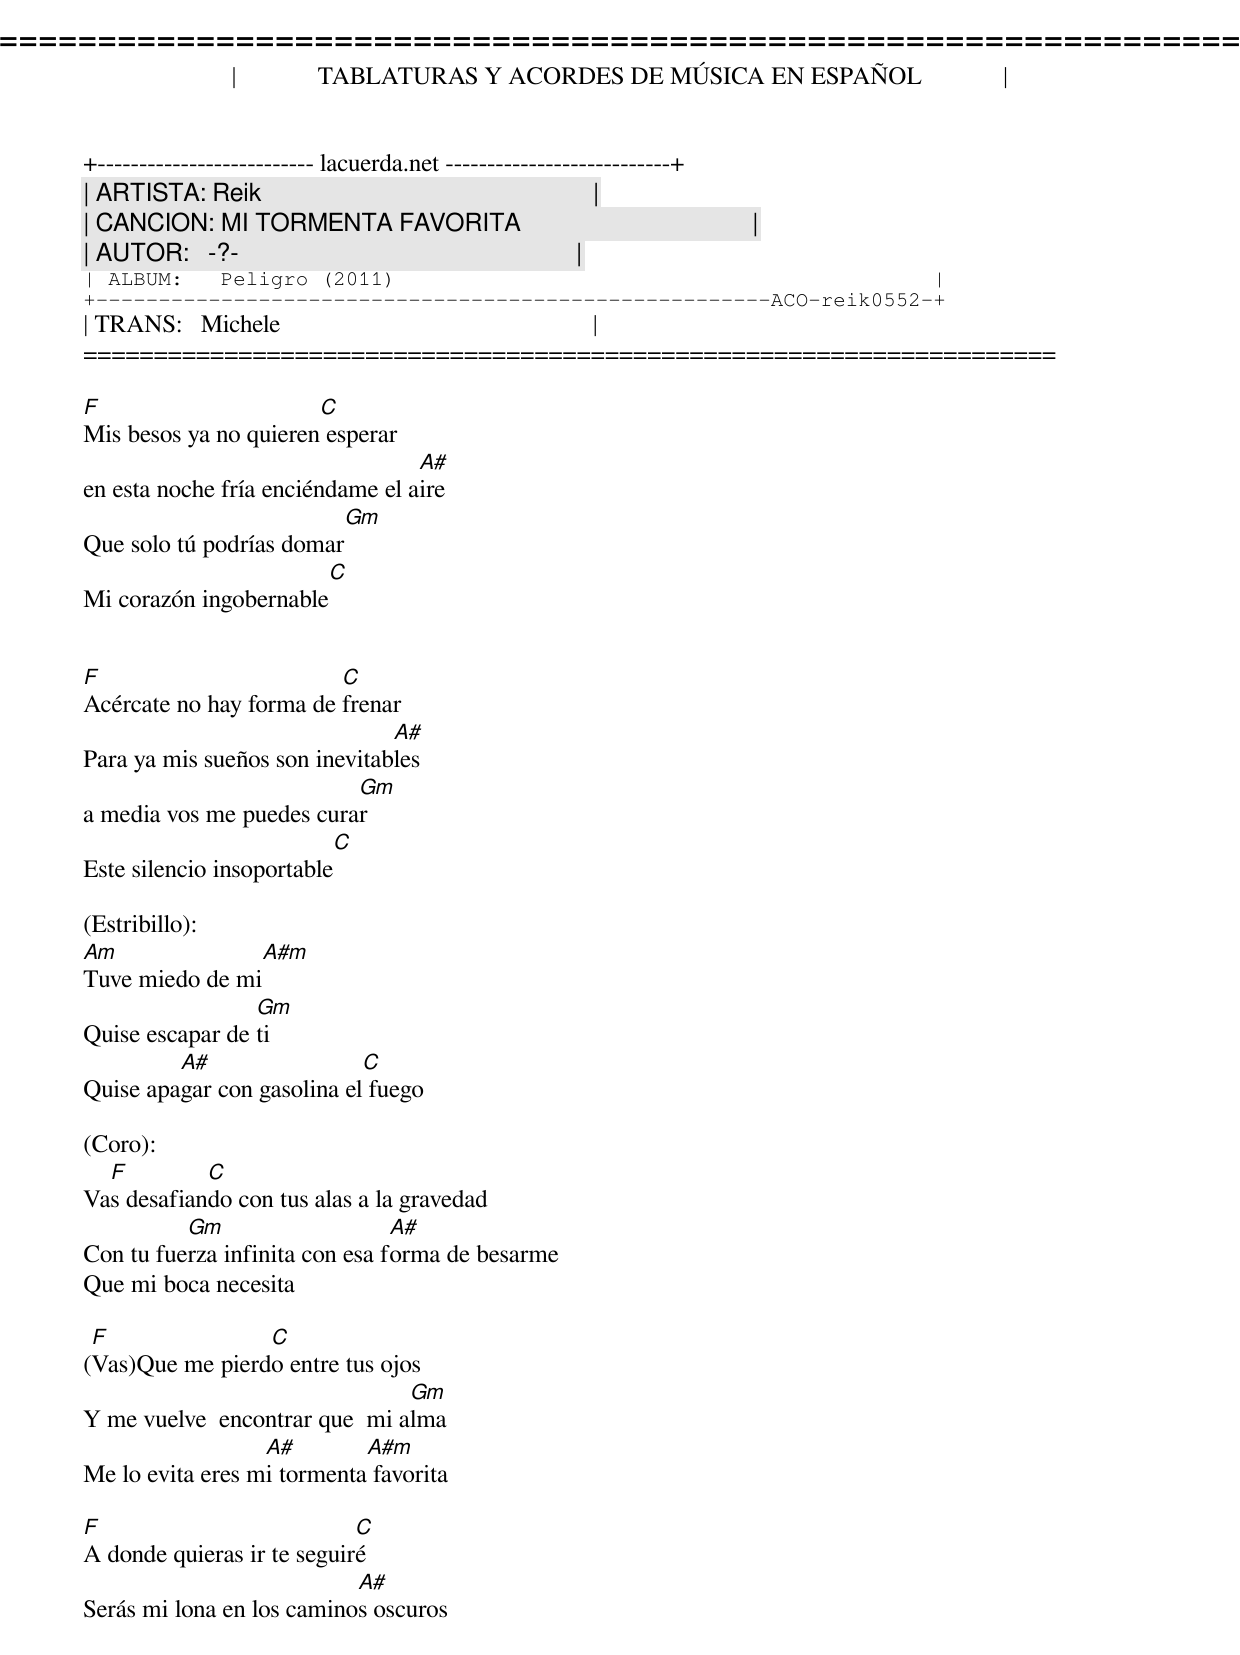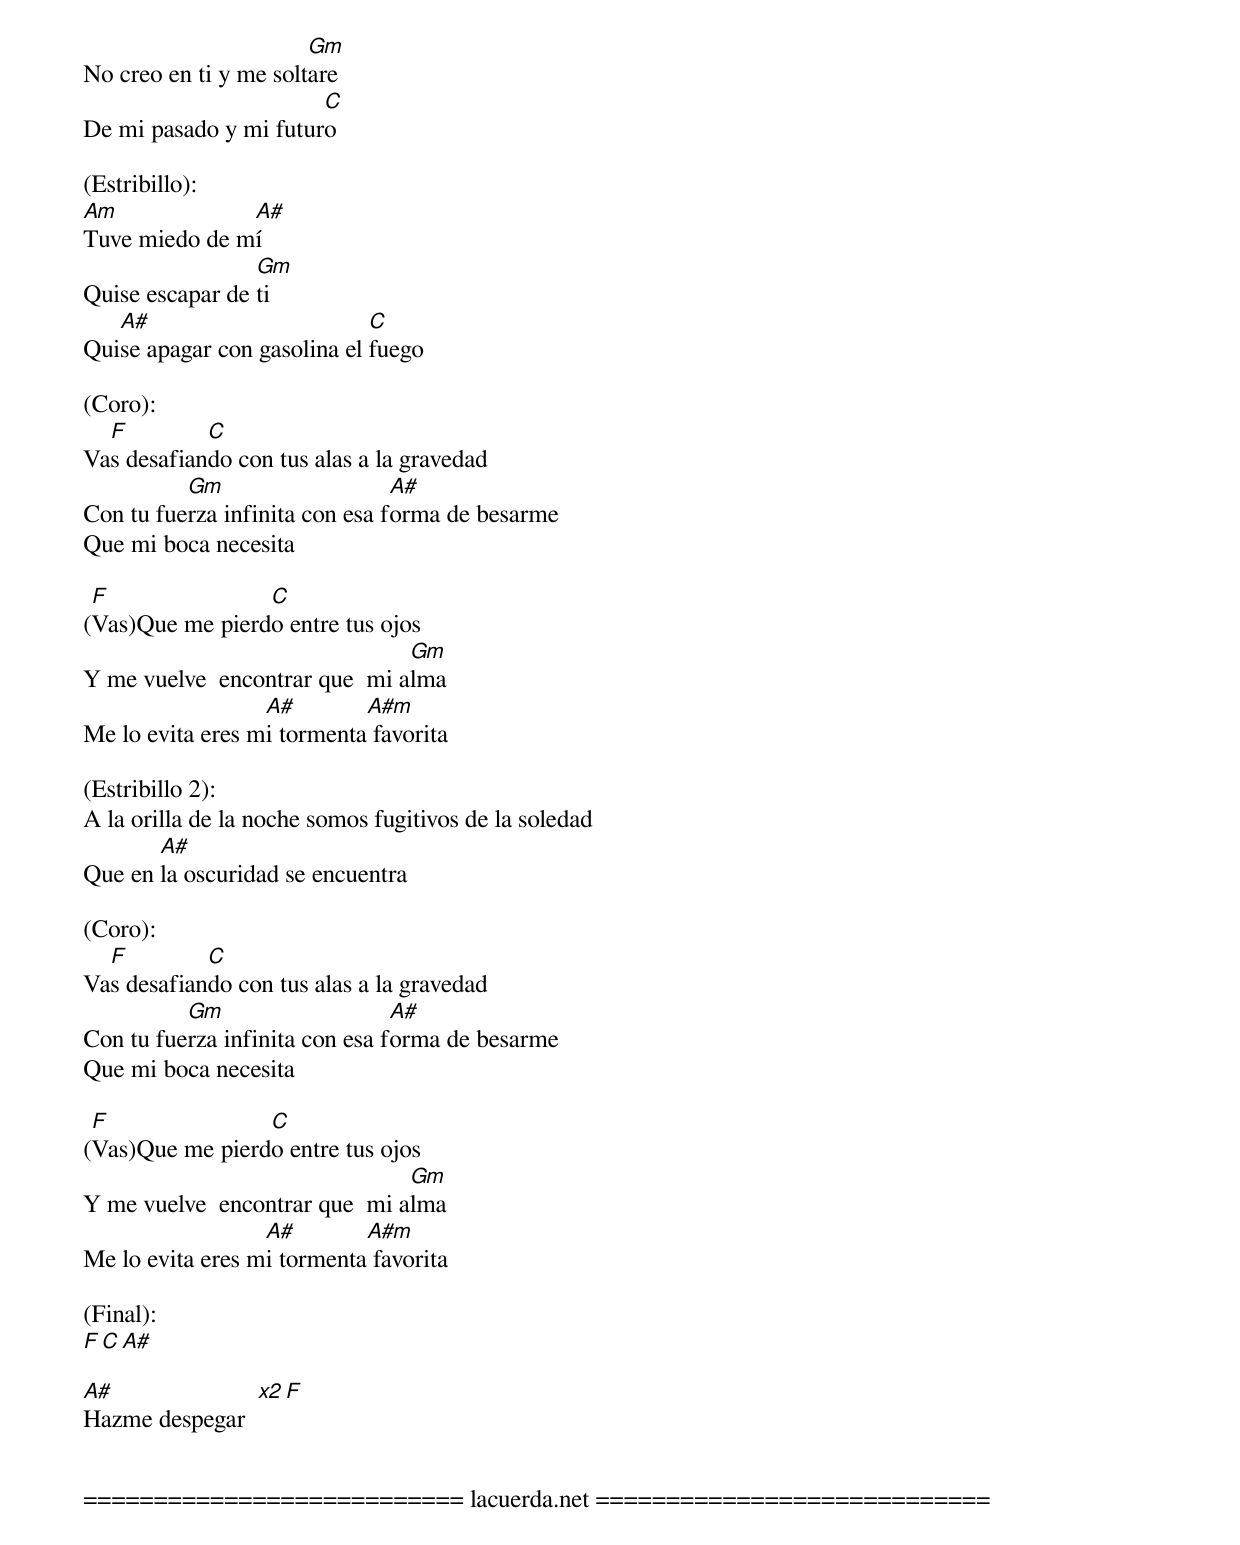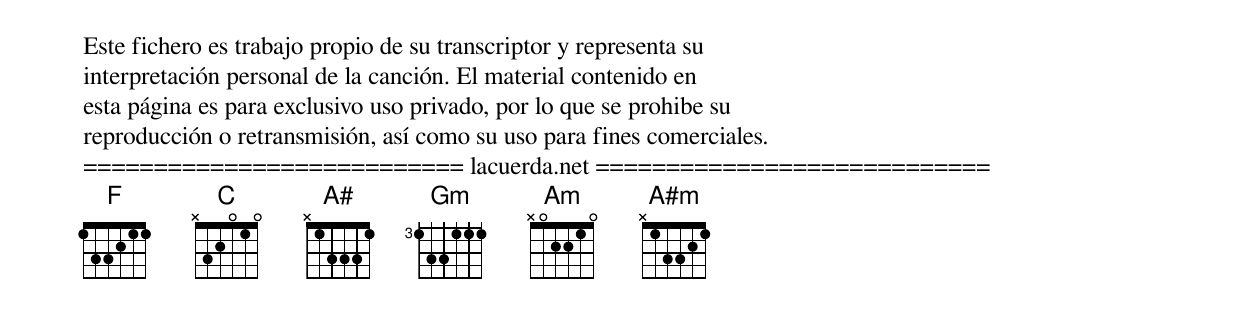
=====================================================================
|             TABLATURAS Y ACORDES DE MÚSICA EN ESPAÑOL             |
+-------------------------- lacuerda.net ---------------------------+
| ARTISTA: Reik                                                     |
| CANCION: MI TORMENTA FAVORITA                                     |
| AUTOR:   -?-                                                      |
| ALBUM:   Peligro (2011)                                           |
+------------------------------------------------------ACO-reik0552-+
| TRANS:   Michele                                                  |
=====================================================================

F                      C
Mis besos ya no quieren esperar
                                  A#
en esta noche fría enciéndame el aire
                         Gm
Que solo tú podrías domar
                       C
Mi corazón ingobernable


F                        C
Acércate no hay forma de frenar
                               A#
Para ya mis sueños son inevitables
                          Gm
a media vos me puedes curar
                          C
Este silencio insoportable

(Estribillo):
Am              A#m
Tuve miedo de mi
                 Gm
Quise escapar de ti
         A#                 C
Quise apagar con gasolina el fuego

(Coro):
  F         C
Vas desafiando con tus alas a la gravedad
          Gm                    A#
Con tu fuerza infinita con esa forma de besarme
Que mi boca necesita

 F               C
(Vas)Que me pierdo entre tus ojos
                                Gm
Y me vuelve  encontrar que  mi alma
                  A#        A#m
Me lo evita eres mi tormenta favorita

F                           C
A donde quieras ir te seguiré
                           A#
Serás mi lona en los caminos oscuros
                       Gm
No creo en ti y me soltare
                       C
De mi pasado y mi futuro

(Estribillo):
Am             A#
Tuve miedo de mí
                 Gm
Quise escapar de ti
   A#                        C
Quise apagar con gasolina el fuego

(Coro):
  F         C
Vas desafiando con tus alas a la gravedad
          Gm                    A#
Con tu fuerza infinita con esa forma de besarme
Que mi boca necesita

 F               C
(Vas)Que me pierdo entre tus ojos
                                Gm
Y me vuelve  encontrar que  mi alma
                  A#        A#m
Me lo evita eres mi tormenta favorita

(Estribillo 2):
A la orilla de la noche somos fugitivos de la soledad
       A#
Que en la oscuridad se encuentra

(Coro):
  F         C
Vas desafiando con tus alas a la gravedad
          Gm                    A#
Con tu fuerza infinita con esa forma de besarme
Que mi boca necesita

 F               C
(Vas)Que me pierdo entre tus ojos
                                Gm
Y me vuelve  encontrar que  mi alma
                  A#        A#m
Me lo evita eres mi tormenta favorita

(Final):
F    C   A#

A#                   F
Hazme despegar  [x2]


=========================== lacuerda.net ============================
Este fichero es trabajo propio de su transcriptor y representa su
interpretación personal de la canción. El material contenido en
esta página es para exclusivo uso privado, por lo que se prohibe su
reproducción o retransmisión, así como su uso para fines comerciales.
=========================== lacuerda.net ============================
